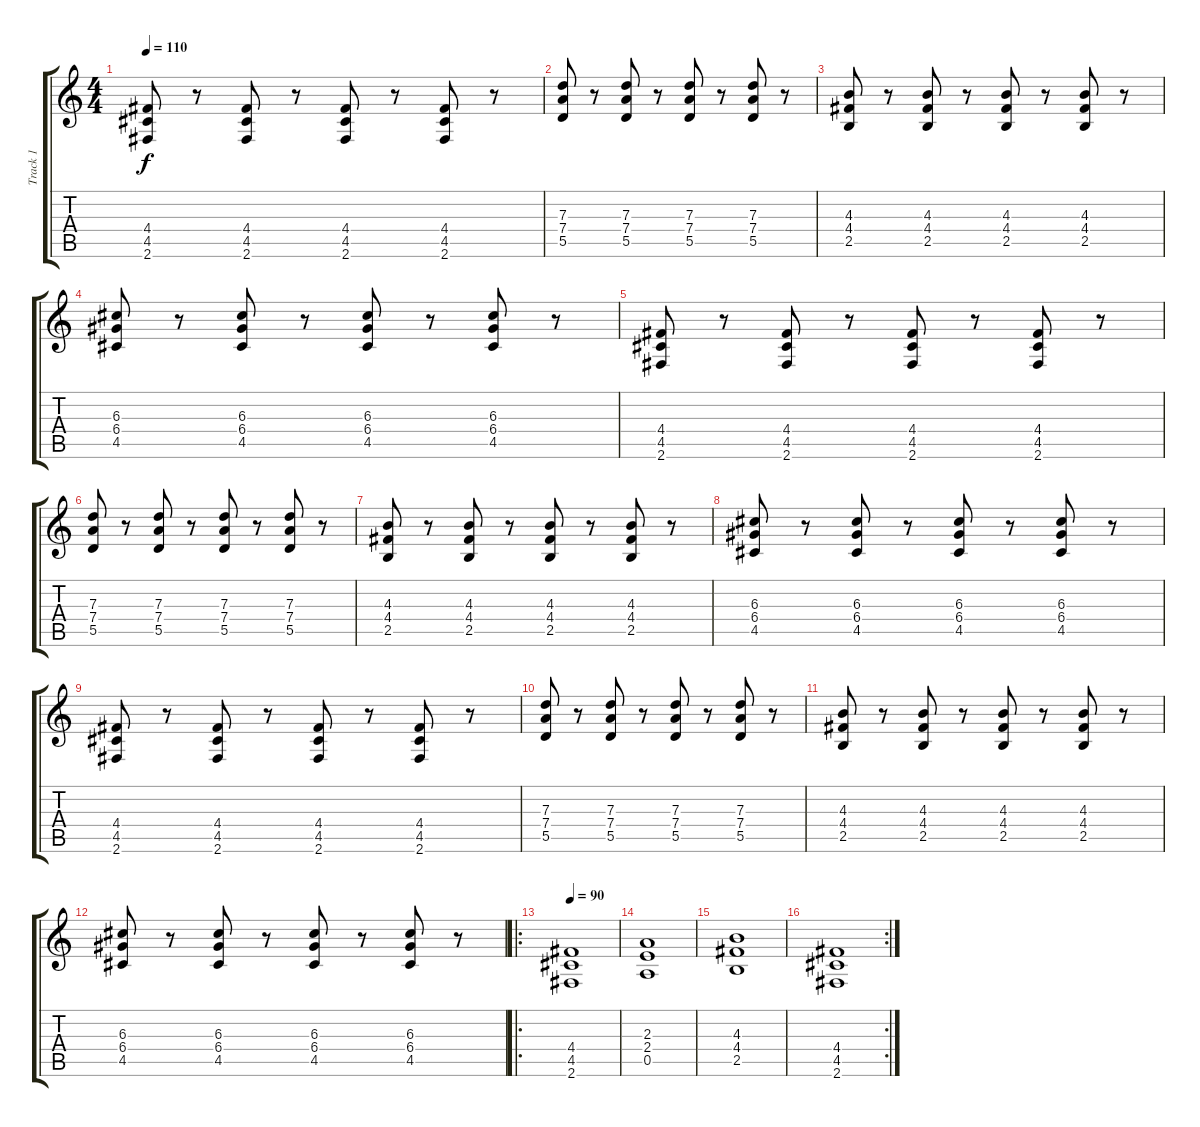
\track ("Track 1" "Track 1") {instrument acousticguitarsteel}
\staff {score tabs}
\tuning (E4 B3 G3 D3 A2 E2) {hide}
\ts (4 4)
\tempo 110
\clef g2
\ks c
(4.4 4.5 2.6).8{dy f} r.8 (4.4 4.5 2.6).8 r.8 (4.4 4.5 2.6).8 r.8 (4.4 4.5 2.6).8 r.8 |
(7.3 7.4 5.5).8 r.8 (7.3 7.4 5.5).8 r.8 (7.3 7.4 5.5).8 r.8 (7.3 7.4 5.5).8 r.8 |
(4.3 4.4 2.5).8 r.8 (4.3 4.4 2.5).8 r.8 (4.3 4.4 2.5).8 r.8 (4.3 4.4 2.5).8 r.8 |
(6.3 6.4 4.5).8 r.8 (6.3 6.4 4.5).8 r.8 (6.3 6.4 4.5).8 r.8 (6.3 6.4 4.5).8 r.8 |
(4.4 4.5 2.6).8 r.8 (4.4 4.5 2.6).8 r.8 (4.4 4.5 2.6).8 r.8 (4.4 4.5 2.6).8 r.8 |
(7.3 7.4 5.5).8 r.8 (7.3 7.4 5.5).8 r.8 (7.3 7.4 5.5).8 r.8 (7.3 7.4 5.5).8 r.8 |
(4.3 4.4 2.5).8 r.8 (4.3 4.4 2.5).8 r.8 (4.3 4.4 2.5).8 r.8 (4.3 4.4 2.5).8 r.8 |
(6.3 6.4 4.5).8 r.8 (6.3 6.4 4.5).8 r.8 (6.3 6.4 4.5).8 r.8 (6.3 6.4 4.5).8 r.8 |
(4.4 4.5 2.6).8 r.8 (4.4 4.5 2.6).8 r.8 (4.4 4.5 2.6).8 r.8 (4.4 4.5 2.6).8 r.8 |
(7.3 7.4 5.5).8 r.8 (7.3 7.4 5.5).8 r.8 (7.3 7.4 5.5).8 r.8 (7.3 7.4 5.5).8 r.8 |
(4.3 4.4 2.5).8 r.8 (4.3 4.4 2.5).8 r.8 (4.3 4.4 2.5).8 r.8 (4.3 4.4 2.5).8 r.8 |
(6.3 6.4 4.5).8 r.8 (6.3 6.4 4.5).8 r.8 (6.3 6.4 4.5).8 r.8 (6.3 6.4 4.5).8 r.8 |
\ro
\tempo 90
(4.4 4.5 2.6).1 |
(2.3 2.4 0.5).1 |
(4.3 4.4 2.5).1 |
\rc 2
(4.4 4.5 2.6).1
